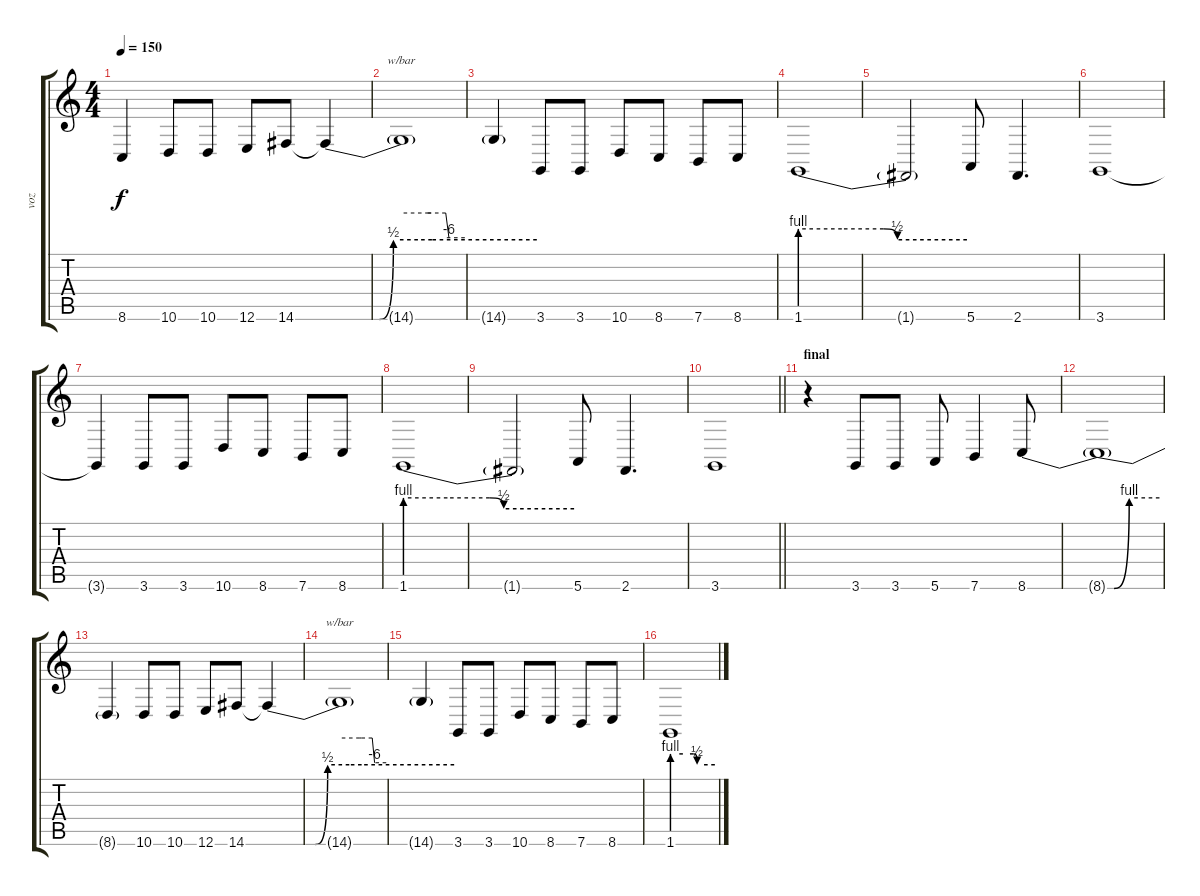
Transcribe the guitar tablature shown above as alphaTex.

\track ("voz" "voz") {instrument sopranosax}
\staff {score tabs}
\tuning (E4 B3 G3 D3 A2 E2) {hide}
\ts (4 4)
\tempo 150
\clef g2
\ks c
8.6{t}.4{dy f} 10.6.8 10.6.8 12.6.8 14.6.8 14.6{be (custom 0 0 15 0 19 2 26 2 30 2 60 2) t}.4 |
14.6{t}.1{tbe (custom default 0 0 26 0 28 0 42 0 45 -24 60 -24)} |
14.6{t}.4 3.6.8 3.6.8 10.6.8 8.6.8 7.6.8 8.6.8 |
1.6{be (custom 0 4 15 4 30 4 35 2 60 2)}.1 |
1.6{t}.2 5.6.8 2.6.4{d} |
3.6.1 |
3.6{t}.4 3.6.8 3.6.8 10.6.8 8.6.8 7.6.8 8.6.8 |
1.6{be (custom 0 4 15 4 30 4 35 2 60 2)}.1 |
1.6{t}.2 5.6.8 2.6.4{d} |
\barLineRight lightlight
3.6.1 |
\section ("" "final")
r.4 3.6.8 3.6.8 5.6.8 7.6.4 8.6{be (custom 0 0 25 0 30 0 35 0 60 0)}.8 |
8.6{be (custom 0 0 15 0 30 4 60 4) t}.1 |
8.6{t}.4 10.6.8 10.6.8 12.6.8 14.6.8 14.6{be (custom 0 0 15 0 19 2 26 2 30 2 60 2) t}.4 |
14.6{t}.1{tbe (custom default 0 0 26 0 28 0 42 0 45 -24 60 -24)} |
14.6{t}.4 3.6.8 3.6.8 10.6.8 8.6.8 7.6.8 8.6.8 |
1.6{be (custom 0 4 15 4 30 4 35 2 60 2)}.1
